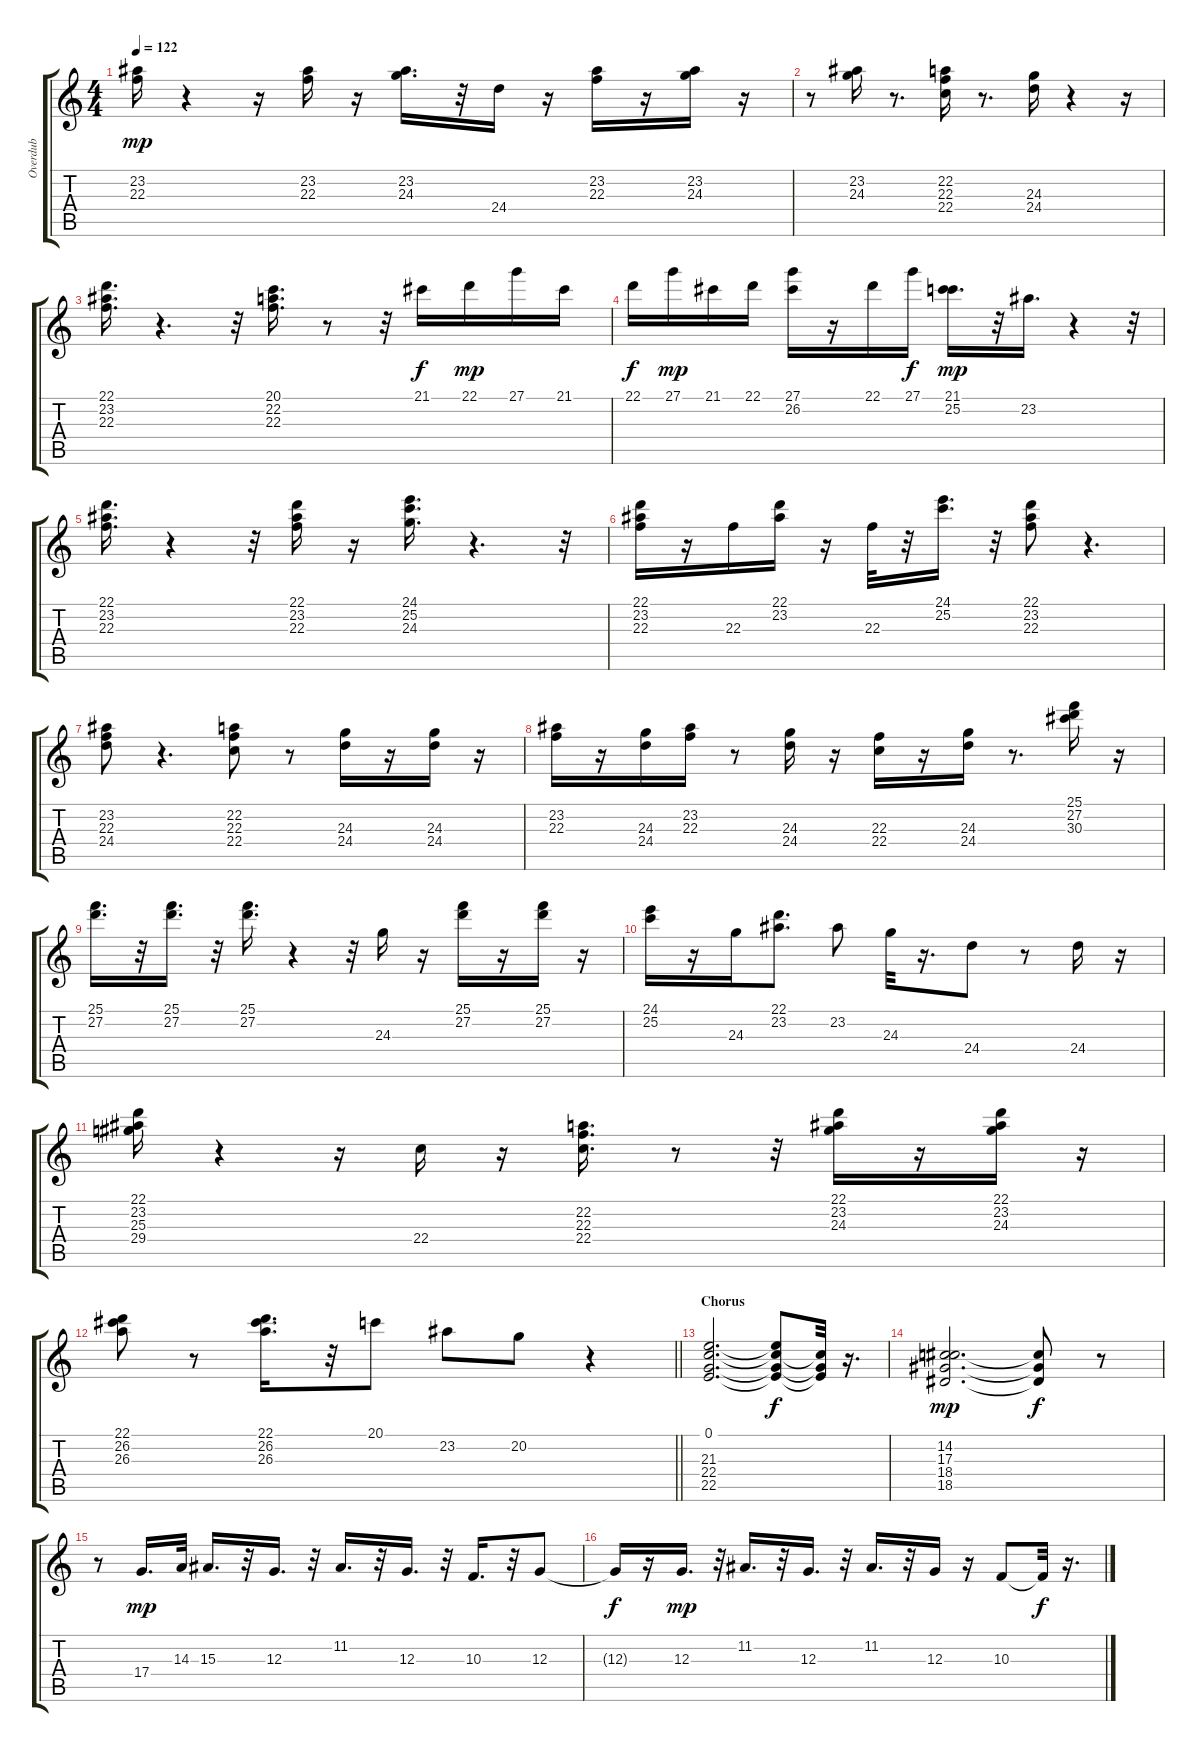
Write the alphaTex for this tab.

\track ("Overdub" "Overdub") {instrument drawbarorgan}
\staff {score tabs}
\tuning (E4 B3 G3 D3 A2 E2) {hide}
\ts (4 4)
\tempo 122
\clef g2
\ks c
(23.2 22.3).16{dy mp} r.4 r.16 (23.2 22.3).16 r.16 (23.2 24.3).16{d} r.32 24.4.16 r.16 (23.2 22.3).16 r.16 (23.2 24.3).16 r.16 |
r.8 (23.2 24.3).16 r.8{d} (22.2 22.3 22.4).16 r.8{d} (24.3 24.4).16 r.4 r.16 |
(22.1 23.2 22.3).16{d} r.4{d} r.32 (20.1 22.2 22.3).16{d} r.8 r.32 21.1.16{dy f} 22.1.16{dy mp} 27.1.16 21.1.16 |
22.1.16{dy f} 27.1.16{dy mp} 21.1.16 22.1.16 (27.1 26.2).16 r.16 22.1.16 27.1.16{dy f} (21.1 25.2).16{d dy mp} r.32 23.2.16{d} r.4 r.32 |
(22.1 23.2 22.3).16{d} r.4 r.32 (22.1 23.2 22.3).16 r.16 (24.1 25.2 24.3).16{d} r.4{d} r.32 |
(22.1 23.2 22.3).16 r.16 22.3.16 (22.1 23.2).16 r.16 22.3.32 r.32 (24.1 25.2).16{d} r.32 (22.1 23.2 22.3).8 r.4{d} |
(23.2 22.3 24.4).8 r.4{d} (22.2 22.3 22.4).8 r.8 (24.3 24.4).16 r.16 (24.3 24.4).16 r.16 |
(23.2 22.3).16 r.16 (24.3 24.4).16 (23.2 22.3).16 r.8 (24.3 24.4).16 r.16 (22.3 22.4).16 r.16 (24.3 24.4).16 r.8{d} (25.1 27.2 30.3).16 r.16 |
(25.1 27.2).16{d} r.32 (25.1 27.2).16{d} r.32 (25.1 27.2).16{d} r.4 r.32 24.3.16 r.16 (25.1 27.2).16 r.16 (25.1 27.2).16 r.16 |
(24.1 25.2).16 r.16 24.3.16 (22.1 23.2).8{d} 23.2.8 24.3.32 r.16{d} 24.4.8 r.8 24.4.16 r.16 |
(22.1 23.2 25.3 29.4).16 r.4 r.16 22.4.16 r.16 (22.2 22.3 22.4).16{d} r.8 r.32 (22.1 23.2 24.3).16 r.16 (22.1 23.2 24.3).16 r.16 |
\barLineRight lightlight
(22.1 26.2 26.3).8 r.8 (22.1 26.2 26.3).16{d} r.32 20.1.8 23.2.8 20.2.8 r.4 |
\section ("" "Chorus")
(0.1 21.3 22.4 22.5).2{d} (0.1{t} 21.3{t} 22.4{t} 22.5{t}).8{dy f} (0.1{t} 22.4{t} 22.5{t}).32 r.16{d} |
(14.2 17.3 18.4 18.5).2{d dy mp} (17.3{t} 18.4{t} 18.5{t}).8{dy f} r.8 |
r.8 17.4.16{d dy mp} 14.3.32 15.3.16{d} r.32 12.3.16{d} r.32 11.2.16{d} r.32 12.3.16{d} r.32 10.3.16{d} r.32 12.3.8 |
12.3{t}.16{dy f} r.16 12.3.16{d dy mp} r.32 11.2.16{d} r.32 12.3.16{d} r.32 11.2.16{d} r.32 12.3.16 r.16 10.3.8 10.3{t}.32{dy f} r.16{d}
